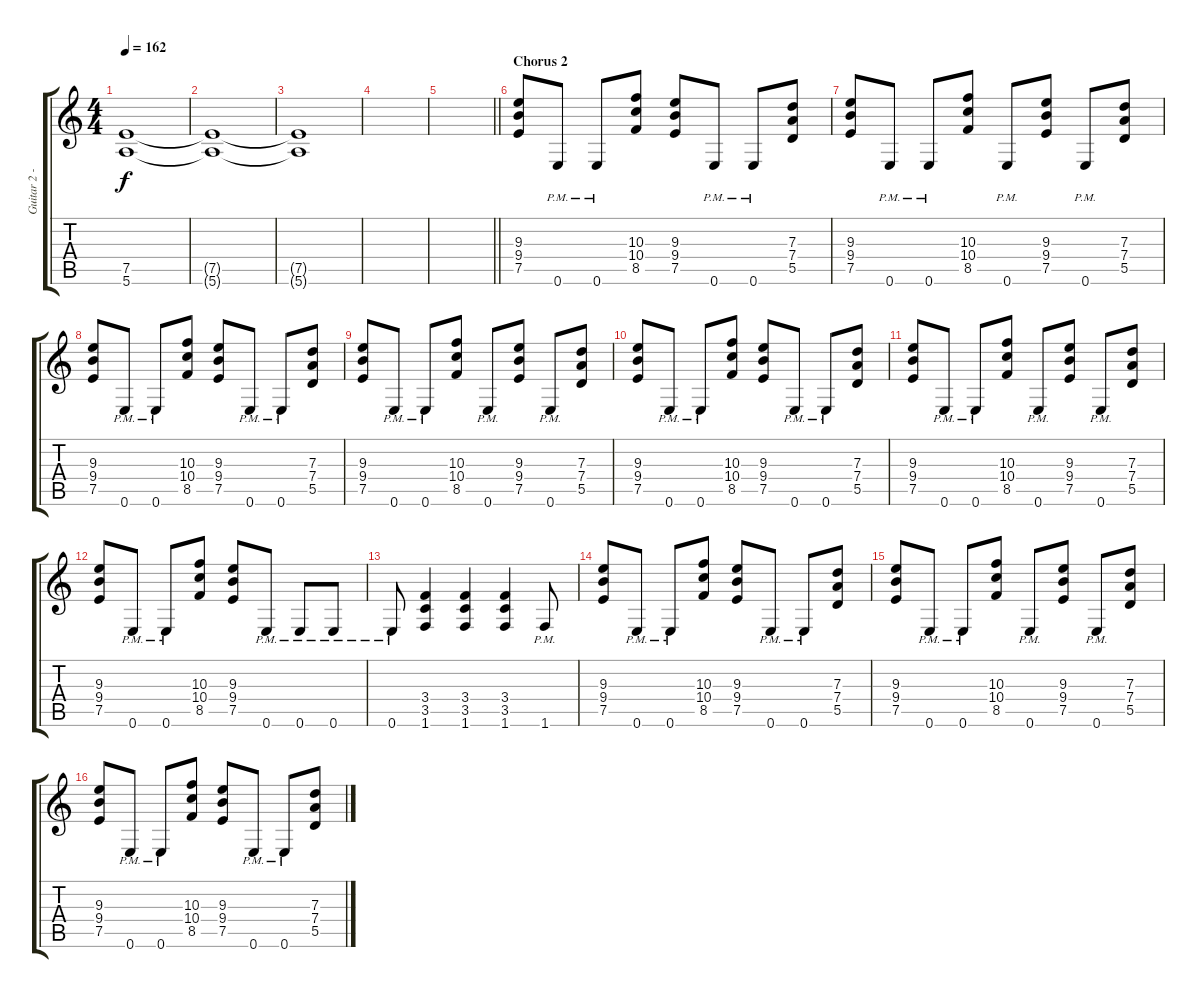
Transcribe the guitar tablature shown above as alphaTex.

\track ("Guitar 2 - Herman Frank" "Guitar 2 -") {instrument distortionguitar}
\staff {score tabs}
\tuning (E4 B3 G3 D3 A2 E2) {hide}
\ts (4 4)
\tempo 162
\clef g2
\ks c
(7.5 5.6).1{dy f} |
(7.5{t} 5.6{t}).1 |
(7.5{t} 5.6{t}).1 |
|
\barLineRight lightlight
|
\section ("" "Chorus 2")
(9.3 9.4 7.5).8 0.6{pm}.8 0.6{pm}.8 (10.3 10.4 8.5).8 (9.3 9.4 7.5).8 0.6{pm}.8 0.6{pm}.8 (7.3 7.4 5.5).8 |
(9.3 9.4 7.5).8 0.6{pm}.8 0.6{pm}.8 (10.3 10.4 8.5).8 0.6{pm}.8 (9.3 9.4 7.5).8 0.6{pm}.8 (7.3 7.4 5.5).8 |
(9.3 9.4 7.5).8 0.6{pm}.8 0.6{pm}.8 (10.3 10.4 8.5).8 (9.3 9.4 7.5).8 0.6{pm}.8 0.6{pm}.8 (7.3 7.4 5.5).8 |
(9.3 9.4 7.5).8 0.6{pm}.8 0.6{pm}.8 (10.3 10.4 8.5).8 0.6{pm}.8 (9.3 9.4 7.5).8 0.6{pm}.8 (7.3 7.4 5.5).8 |
(9.3 9.4 7.5).8 0.6{pm}.8 0.6{pm}.8 (10.3 10.4 8.5).8 (9.3 9.4 7.5).8 0.6{pm}.8 0.6{pm}.8 (7.3 7.4 5.5).8 |
(9.3 9.4 7.5).8 0.6{pm}.8 0.6{pm}.8 (10.3 10.4 8.5).8 0.6{pm}.8 (9.3 9.4 7.5).8 0.6{pm}.8 (7.3 7.4 5.5).8 |
(9.3 9.4 7.5).8 0.6{pm}.8 0.6{pm}.8 (10.3 10.4 8.5).8 (9.3 9.4 7.5).8 0.6{pm}.8 0.6{pm}.8 0.6{pm}.8 |
0.6{pm}.8 (3.4 3.5 1.6).4 (3.4 3.5 1.6).4 (3.4 3.5 1.6).4 1.6{pm}.8 |
(9.3 9.4 7.5).8 0.6{pm}.8 0.6{pm}.8 (10.3 10.4 8.5).8 (9.3 9.4 7.5).8 0.6{pm}.8 0.6{pm}.8 (7.3 7.4 5.5).8 |
(9.3 9.4 7.5).8 0.6{pm}.8 0.6{pm}.8 (10.3 10.4 8.5).8 0.6{pm}.8 (9.3 9.4 7.5).8 0.6{pm}.8 (7.3 7.4 5.5).8 |
(9.3 9.4 7.5).8 0.6{pm}.8 0.6{pm}.8 (10.3 10.4 8.5).8 (9.3 9.4 7.5).8 0.6{pm}.8 0.6{pm}.8 (7.3 7.4 5.5).8
